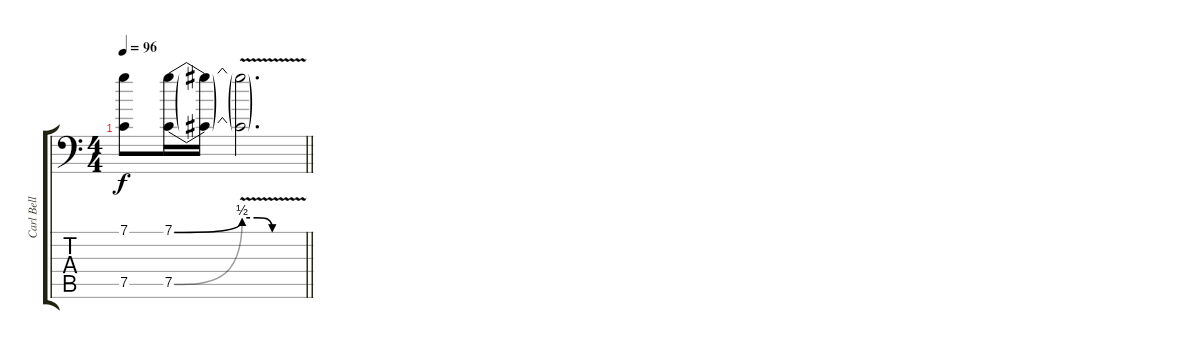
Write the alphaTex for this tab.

\track ("Carl Bell (Lead Guitar)" "Carl Bell ") {instrument overdrivenguitar}
\staff {score tabs}
\tuning (C4 G3 Eb3 Bb2 F2 Bb1) {hide}
\ts (4 4)
\tempo 96
\clef f4
\barLineRight lightlight
\ks c
(7.1 7.5).8{dy f} (7.1{be (bend 0 0 60 2)} 7.5{be (bend 0 0 60 2)}).16 (7.1{t} 7.5{t}).16 (7.1{be (custom 0 2 15 2 30 0 60 0) v t} 7.5{be (custom 0 2 15 2 30 0 60 0) v t}).2{d}
